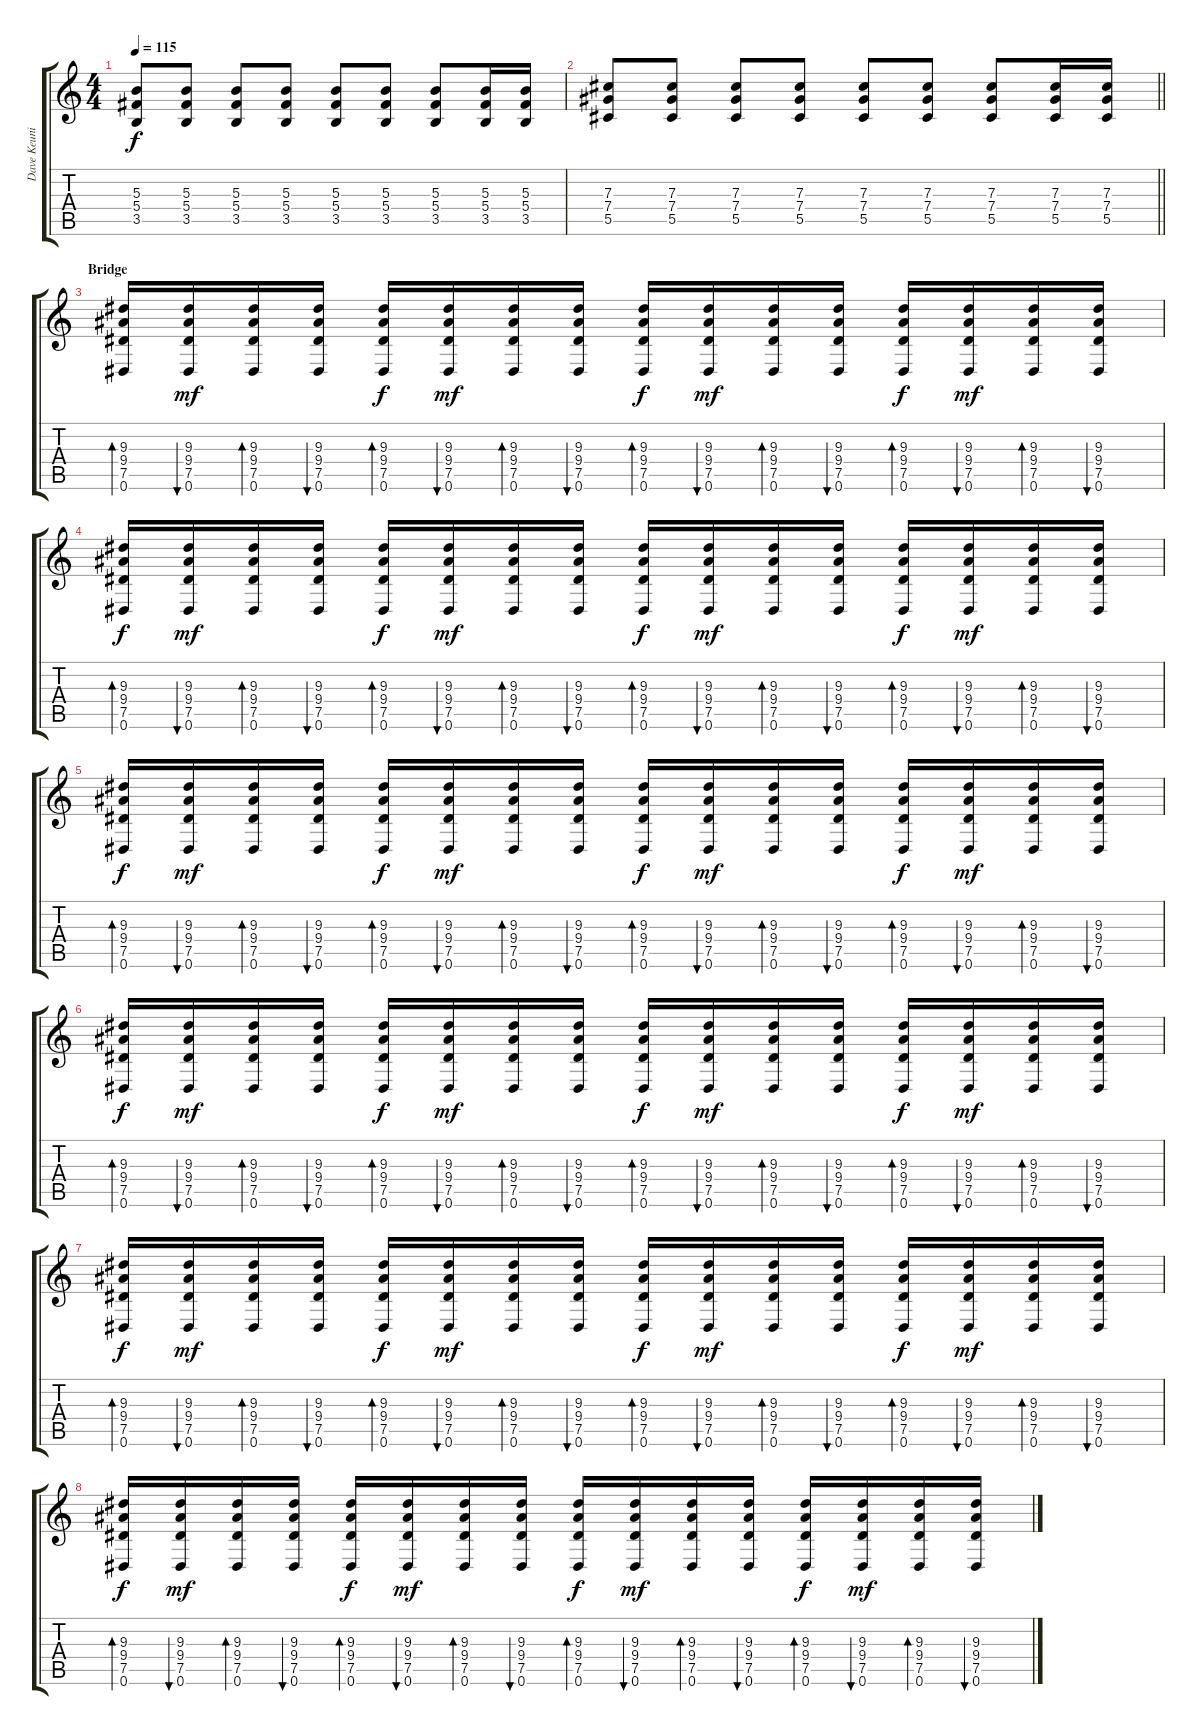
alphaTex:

\track ("Dave Keuning (Guitar 1)" "Dave Keuni") {instrument overdrivenguitar}
\staff {score tabs}
\tuning (Eb4 Bb3 Gb3 Db3 Ab2 Eb2) {hide}
\ts (4 4)
\tempo 115
\clef g2
\ks c
(5.3 5.4 3.5).8{dy f} (5.3 5.4 3.5).8 (5.3 5.4 3.5).8 (5.3 5.4 3.5).8 (5.3 5.4 3.5).8 (5.3 5.4 3.5).8 (5.3 5.4 3.5).8 (5.3 5.4 3.5).16 (5.3 5.4 3.5).16 |
\barLineRight lightlight
(7.3 7.4 5.5).8 (7.3 7.4 5.5).8 (7.3 7.4 5.5).8 (7.3 7.4 5.5).8 (7.3 7.4 5.5).8 (7.3 7.4 5.5).8 (7.3 7.4 5.5).8 (7.3 7.4 5.5).16 (7.3 7.4 5.5).16 |
\section ("" "Bridge")
(9.3 9.4 7.5 0.6).16{bd 30} (9.3 9.4 7.5 0.6).16{bu 30 dy mf} (9.3 9.4 7.5 0.6).16{bd 30} (9.3 9.4 7.5 0.6).16{bu 30} (9.3 9.4 7.5 0.6).16{bd 30 dy f} (9.3 9.4 7.5 0.6).16{bu 30 dy mf} (9.3 9.4 7.5 0.6).16{bd 30} (9.3 9.4 7.5 0.6).16{bu 30} (9.3 9.4 7.5 0.6).16{bd 30 dy f} (9.3 9.4 7.5 0.6).16{bu 30 dy mf} (9.3 9.4 7.5 0.6).16{bd 60} (9.3 9.4 7.5 0.6).16{bu 30} (9.3 9.4 7.5 0.6).16{bd 120 dy f} (9.3 9.4 7.5 0.6).16{bu 30 dy mf} (9.3 9.4 7.5 0.6).16{bd 30} (9.3 9.4 7.5 0.6).16{bu 30} |
(9.3 9.4 7.5 0.6).16{bd 30 dy f} (9.3 9.4 7.5 0.6).16{bu 30 dy mf} (9.3 9.4 7.5 0.6).16{bd 30} (9.3 9.4 7.5 0.6).16{bu 30} (9.3 9.4 7.5 0.6).16{bd 30 dy f} (9.3 9.4 7.5 0.6).16{bu 30 dy mf} (9.3 9.4 7.5 0.6).16{bd 30} (9.3 9.4 7.5 0.6).16{bu 30} (9.3 9.4 7.5 0.6).16{bd 30 dy f} (9.3 9.4 7.5 0.6).16{bu 30 dy mf} (9.3 9.4 7.5 0.6).16{bd 60} (9.3 9.4 7.5 0.6).16{bu 30} (9.3 9.4 7.5 0.6).16{bd 120 dy f} (9.3 9.4 7.5 0.6).16{bu 30 dy mf} (9.3 9.4 7.5 0.6).16{bd 30} (9.3 9.4 7.5 0.6).16{bu 30} |
(9.3 9.4 7.5 0.6).16{bd 30 dy f} (9.3 9.4 7.5 0.6).16{bu 30 dy mf} (9.3 9.4 7.5 0.6).16{bd 30} (9.3 9.4 7.5 0.6).16{bu 30} (9.3 9.4 7.5 0.6).16{bd 30 dy f} (9.3 9.4 7.5 0.6).16{bu 30 dy mf} (9.3 9.4 7.5 0.6).16{bd 30} (9.3 9.4 7.5 0.6).16{bu 30} (9.3 9.4 7.5 0.6).16{bd 30 dy f} (9.3 9.4 7.5 0.6).16{bu 30 dy mf} (9.3 9.4 7.5 0.6).16{bd 60} (9.3 9.4 7.5 0.6).16{bu 30} (9.3 9.4 7.5 0.6).16{bd 120 dy f} (9.3 9.4 7.5 0.6).16{bu 30 dy mf} (9.3 9.4 7.5 0.6).16{bd 30} (9.3 9.4 7.5 0.6).16{bu 30} |
(9.3 9.4 7.5 0.6).16{bd 30 dy f} (9.3 9.4 7.5 0.6).16{bu 30 dy mf} (9.3 9.4 7.5 0.6).16{bd 30} (9.3 9.4 7.5 0.6).16{bu 30} (9.3 9.4 7.5 0.6).16{bd 30 dy f} (9.3 9.4 7.5 0.6).16{bu 30 dy mf} (9.3 9.4 7.5 0.6).16{bd 30} (9.3 9.4 7.5 0.6).16{bu 30} (9.3 9.4 7.5 0.6).16{bd 30 dy f} (9.3 9.4 7.5 0.6).16{bu 30 dy mf} (9.3 9.4 7.5 0.6).16{bd 60} (9.3 9.4 7.5 0.6).16{bu 30} (9.3 9.4 7.5 0.6).16{bd 120 dy f} (9.3 9.4 7.5 0.6).16{bu 30 dy mf} (9.3 9.4 7.5 0.6).16{bd 30} (9.3 9.4 7.5 0.6).16{bu 30} |
(9.3 9.4 7.5 0.6).16{bd 30 dy f} (9.3 9.4 7.5 0.6).16{bu 30 dy mf} (9.3 9.4 7.5 0.6).16{bd 30} (9.3 9.4 7.5 0.6).16{bu 30} (9.3 9.4 7.5 0.6).16{bd 30 dy f} (9.3 9.4 7.5 0.6).16{bu 30 dy mf} (9.3 9.4 7.5 0.6).16{bd 30} (9.3 9.4 7.5 0.6).16{bu 30} (9.3 9.4 7.5 0.6).16{bd 30 dy f} (9.3 9.4 7.5 0.6).16{bu 30 dy mf} (9.3 9.4 7.5 0.6).16{bd 60} (9.3 9.4 7.5 0.6).16{bu 30} (9.3 9.4 7.5 0.6).16{bd 120 dy f} (9.3 9.4 7.5 0.6).16{bu 30 dy mf} (9.3 9.4 7.5 0.6).16{bd 30} (9.3 9.4 7.5 0.6).16{bu 30} |
(9.3 9.4 7.5 0.6).16{bd 30 dy f} (9.3 9.4 7.5 0.6).16{bu 30 dy mf} (9.3 9.4 7.5 0.6).16{bd 30} (9.3 9.4 7.5 0.6).16{bu 30} (9.3 9.4 7.5 0.6).16{bd 30 dy f} (9.3 9.4 7.5 0.6).16{bu 30 dy mf} (9.3 9.4 7.5 0.6).16{bd 30} (9.3 9.4 7.5 0.6).16{bu 30} (9.3 9.4 7.5 0.6).16{bd 30 dy f} (9.3 9.4 7.5 0.6).16{bu 30 dy mf} (9.3 9.4 7.5 0.6).16{bd 60} (9.3 9.4 7.5 0.6).16{bu 30} (9.3 9.4 7.5 0.6).16{bd 120 dy f} (9.3 9.4 7.5 0.6).16{bu 30 dy mf} (9.3 9.4 7.5 0.6).16{bd 30} (9.3 9.4 7.5 0.6).16{bu 30}
